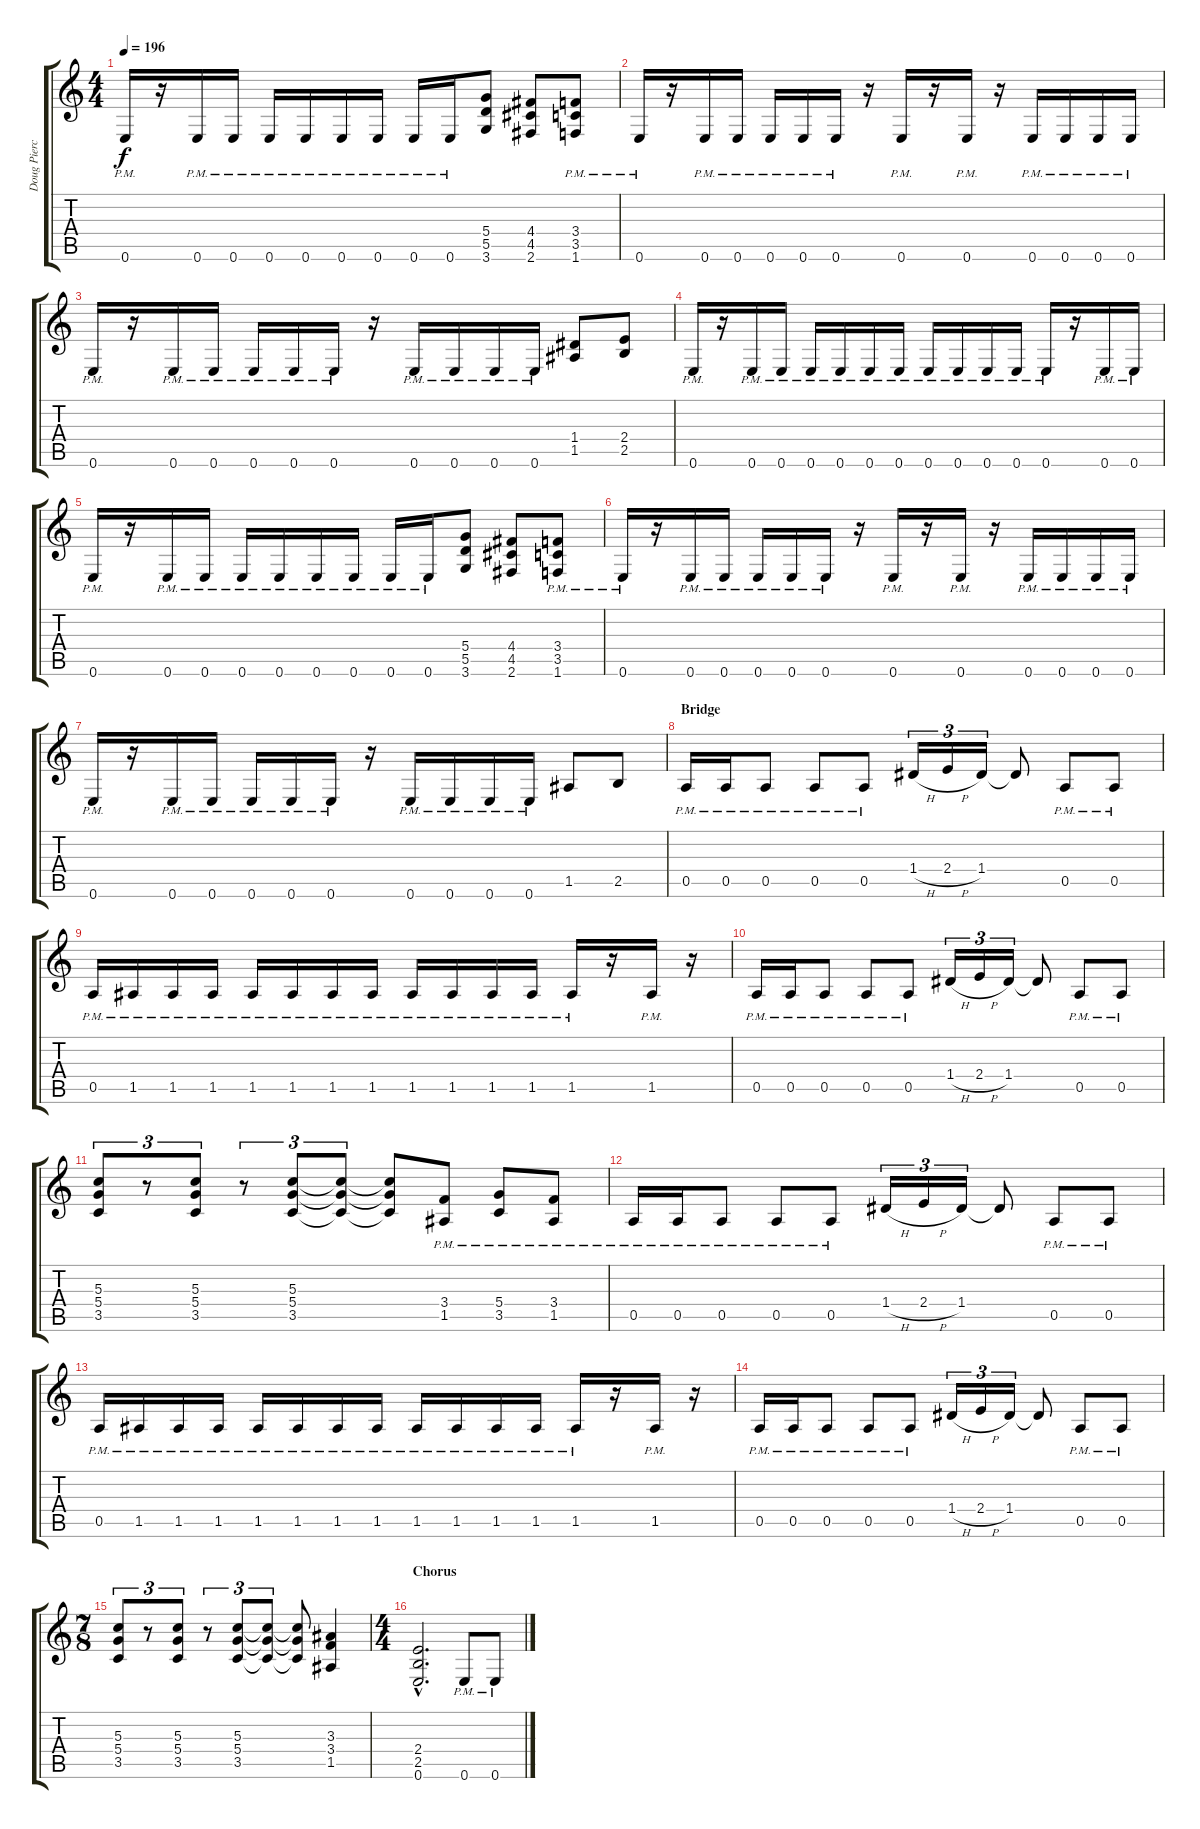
\track ("Doug Piercy" "Doug Pierc") {instrument distortionguitar}
\staff {score tabs}
\tuning (E4 B3 G3 D3 A2 E2) {hide}
\ts (4 4)
\tempo 196
\clef g2
\ks c
0.6{pm}.16{dy f} r.16 0.6{pm}.16 0.6{pm}.16 0.6{pm}.16 0.6{pm}.16 0.6{pm}.16 0.6{pm}.16 0.6{pm}.16 0.6{pm}.16 (5.4 5.5 3.6).8 (4.4 4.5 2.6).8 (3.4{pm} 3.5{pm} 1.6{pm}).8 |
0.6{pm}.16 r.16 0.6{pm}.16 0.6{pm}.16 0.6{pm}.16 0.6{pm}.16 0.6{pm}.16 r.16 0.6{pm}.16 r.16 0.6{pm}.16 r.16 0.6{pm}.16 0.6{pm}.16 0.6{pm}.16 0.6{pm}.16 |
0.6{pm}.16 r.16 0.6{pm}.16 0.6{pm}.16 0.6{pm}.16 0.6{pm}.16 0.6{pm}.16 r.16 0.6{pm}.16 0.6{pm}.16 0.6{pm}.16 0.6{pm}.16 (1.4 1.5).8 (2.4 2.5).8 |
0.6{pm}.16 r.16 0.6{pm}.16 0.6{pm}.16 0.6{pm}.16 0.6{pm}.16 0.6{pm}.16 0.6{pm}.16 0.6{pm}.16 0.6{pm}.16 0.6{pm}.16 0.6{pm}.16 0.6{pm}.16 r.16 0.6{pm}.16 0.6{pm}.16 |
0.6{pm}.16 r.16 0.6{pm}.16 0.6{pm}.16 0.6{pm}.16 0.6{pm}.16 0.6{pm}.16 0.6{pm}.16 0.6{pm}.16 0.6{pm}.16 (5.4 5.5 3.6).8 (4.4 4.5 2.6).8 (3.4{pm} 3.5{pm} 1.6{pm}).8 |
0.6{pm}.16 r.16 0.6{pm}.16 0.6{pm}.16 0.6{pm}.16 0.6{pm}.16 0.6{pm}.16 r.16 0.6{pm}.16 r.16 0.6{pm}.16 r.16 0.6{pm}.16 0.6{pm}.16 0.6{pm}.16 0.6{pm}.16 |
0.6{pm}.16 r.16 0.6{pm}.16 0.6{pm}.16 0.6{pm}.16 0.6{pm}.16 0.6{pm}.16 r.16 0.6{pm}.16 0.6{pm}.16 0.6{pm}.16 0.6{pm}.16 1.5.8 2.5.8 |
\section ("" "Bridge")
0.5{pm}.16 0.5{pm}.16 0.5{pm}.8 0.5{pm}.8 0.5{pm}.8 1.4{h}.16{tu (3 2)} 2.4{h}.16{tu (3 2)} 1.4.16{tu (3 2)} 1.4{t}.8 0.5{pm}.8 0.5{pm}.8 |
0.5{pm}.16 1.5{pm}.16 1.5{pm}.16 1.5{pm}.16 1.5{pm}.16 1.5{pm}.16 1.5{pm}.16 1.5{pm}.16 1.5{pm}.16 1.5{pm}.16 1.5{pm}.16 1.5{pm}.16 1.5{pm}.16 r.16 1.5{pm}.16 r.16 |
0.5{pm}.16 0.5{pm}.16 0.5{pm}.8 0.5{pm}.8 0.5{pm}.8 1.4{h}.16{tu (3 2)} 2.4{h}.16{tu (3 2)} 1.4.16{tu (3 2)} 1.4{t}.8 0.5{pm}.8 0.5{pm}.8 |
(5.3 5.4 3.5).8{tu (3 2)} r.8{tu (3 2)} (5.3 5.4 3.5).8{tu (3 2)} r.8{tu (3 2)} (5.3 5.4 3.5).8{tu (3 2)} (5.3{t} 5.4{t} 3.5{t}).8{tu (3 2)} (5.3{t} 5.4{t} 3.5{t}).8 (3.4{pm} 1.5{pm}).8 (5.4{pm} 3.5{pm}).8 (3.4{pm} 1.5{pm}).8 |
0.5{pm}.16 0.5{pm}.16 0.5{pm}.8 0.5{pm}.8 0.5{pm}.8 1.4{h}.16{tu (3 2)} 2.4{h}.16{tu (3 2)} 1.4.16{tu (3 2)} 1.4{t}.8 0.5{pm}.8 0.5{pm}.8 |
0.5{pm}.16 1.5{pm}.16 1.5{pm}.16 1.5{pm}.16 1.5{pm}.16 1.5{pm}.16 1.5{pm}.16 1.5{pm}.16 1.5{pm}.16 1.5{pm}.16 1.5{pm}.16 1.5{pm}.16 1.5{pm}.16 r.16 1.5{pm}.16 r.16 |
0.5{pm}.16 0.5{pm}.16 0.5{pm}.8 0.5{pm}.8 0.5{pm}.8 1.4{h}.16{tu (3 2)} 2.4{h}.16{tu (3 2)} 1.4.16{tu (3 2)} 1.4{t}.8 0.5{pm}.8 0.5{pm}.8 |
\ts (7 8)
(5.3 5.4 3.5).8{tu (3 2)} r.8{tu (3 2)} (5.3 5.4 3.5).8{tu (3 2)} r.8{tu (3 2)} (5.3 5.4 3.5).8{tu (3 2)} (5.3{t} 5.4{t} 3.5{t}).8{tu (3 2)} (5.3{t} 5.4{t} 3.5{t}).8 (3.3 3.4 1.5).4 |
\ts (4 4)
\section ("" "Chorus")
(2.4{hac} 2.5{hac} 0.6{hac}).2{d} 0.6{pm}.8 0.6{pm}.8
